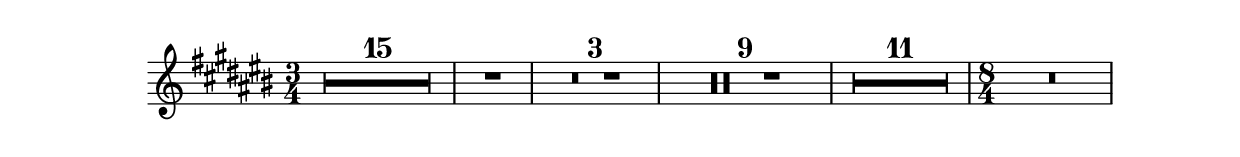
\version "2.1.26"
\header{

texidoc="
Multi-measure rests do not collide with barlines and clefs.  They
are not expanded when you set @code{Score.skipBars}.  Although the
multi-measure-rest is a Spanner, minimum distances are set to keep it
colliding from barlines. 

Rests over measures during longer than 2 wholes use breve rests. When
more than 10 or more measures (tunable through @code{expand-limit})
are used then a different symbol is used.

"
}


\score { \notes {
    \time 3/4 \key cis \major
    R2.*15
  
    R2.
    R2.*3
    R2.*9
    R2.*11

\time 8/4 R1*2
}
	\paper {
	\translator {
		\ScoreContext
		skipBars = ##t
	}
	raggedright = ##t	
	}
}

